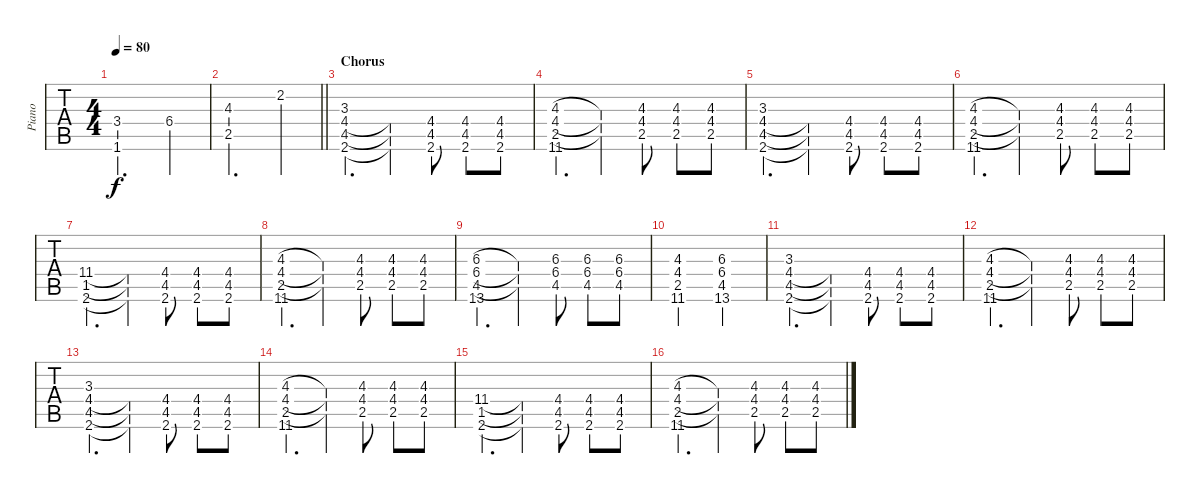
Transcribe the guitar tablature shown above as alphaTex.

\track ("Piano" "Piano") {instrument acousticgrandpiano}
\staff {tabs}
\tuning (E4 B3 G3 D3 A2 E2) {hide}
\ts (4 4)
\tempo 80
\clef g2
\ks c
(3.4 1.6).2{d dy f} 6.4.4 |
\barLineRight lightlight
(4.3 2.5).2{d} 2.2.4 |
\section ("" "Chorus")
(3.3 4.4 4.5 2.6).4{d} (4.4{t} 4.5{t} 2.6{t}).4 (4.4 4.5 2.6).8 (4.4 4.5 2.6).8 (4.4 4.5 2.6).8 |
(4.3 4.4 2.5 11.6).4{d} (4.3{t} 4.4{t} 2.5{t}).4 (4.3 4.4 2.5).8 (4.3 4.4 2.5).8 (4.3 4.4 2.5).8 |
(3.3 4.4 4.5 2.6).4{d} (4.4{t} 4.5{t} 2.6{t}).4 (4.4 4.5 2.6).8 (4.4 4.5 2.6).8 (4.4 4.5 2.6).8 |
(4.3 4.4 2.5 11.6).4{d} (4.3{t} 4.4{t} 2.5{t}).4 (4.3 4.4 2.5).8 (4.3 4.4 2.5).8 (4.3 4.4 2.5).8 |
(11.4 1.5 2.6).4{d} (11.4{t} 1.5{t} 2.6{t}).4 (4.4 4.5 2.6).8 (4.4 4.5 2.6).8 (4.4 4.5 2.6).8 |
(4.3 4.4 2.5 11.6).4{d} (4.3{t} 4.4{t} 2.5{t}).4 (4.3 4.4 2.5).8 (4.3 4.4 2.5).8 (4.3 4.4 2.5).8 |
(6.3 6.4 4.5 13.6).4{d} (6.3{t} 6.4{t} 4.5{t}).4 (6.3 6.4 4.5).8 (6.3 6.4 4.5).8 (6.3 6.4 4.5).8 |
(4.3 4.4 2.5 11.6).2 (6.3 6.4 4.5 13.6).2 |
(3.3 4.4 4.5 2.6).4{d} (4.4{t} 4.5{t} 2.6{t}).4 (4.4 4.5 2.6).8 (4.4 4.5 2.6).8 (4.4 4.5 2.6).8 |
(4.3 4.4 2.5 11.6).4{d} (4.3{t} 4.4{t} 2.5{t}).4 (4.3 4.4 2.5).8 (4.3 4.4 2.5).8 (4.3 4.4 2.5).8 |
(3.3 4.4 4.5 2.6).4{d} (4.4{t} 4.5{t} 2.6{t}).4 (4.4 4.5 2.6).8 (4.4 4.5 2.6).8 (4.4 4.5 2.6).8 |
(4.3 4.4 2.5 11.6).4{d} (4.3{t} 4.4{t} 2.5{t}).4 (4.3 4.4 2.5).8 (4.3 4.4 2.5).8 (4.3 4.4 2.5).8 |
(11.4 1.5 2.6).4{d} (11.4{t} 1.5{t} 2.6{t}).4 (4.4 4.5 2.6).8 (4.4 4.5 2.6).8 (4.4 4.5 2.6).8 |
(4.3 4.4 2.5 11.6).4{d} (4.3{t} 4.4{t} 2.5{t}).4 (4.3 4.4 2.5).8 (4.3 4.4 2.5).8 (4.3 4.4 2.5).8
